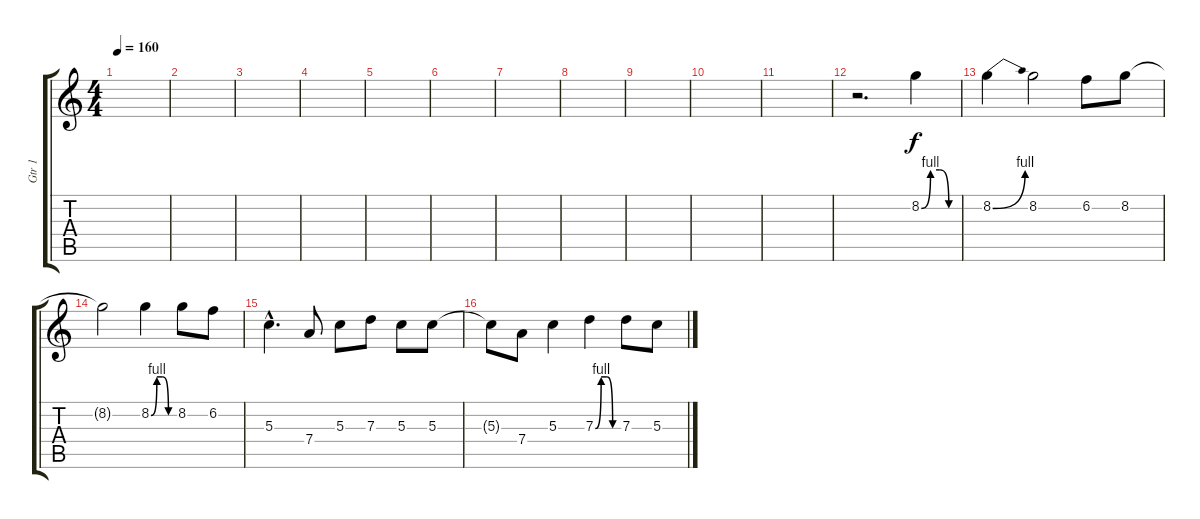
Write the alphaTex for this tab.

\track ("Gtr 1" "Gtr 1") {instrument distortionguitar}
\staff {score tabs}
\tuning (E4 B3 G3 D3 A2 E2) {hide}
\ts (4 4)
\tempo 160
\clef g2
\ks c
|
|
|
|
|
|
|
|
|
|
|
r.2{d} 8.2{be (custom 0 0 15 4 30 4 45 0 60 0)}.4 |
8.2{be (bend 0 0 60 4)}.4 8.2.2 6.2.8 8.2.8 |
8.2{t}.2 8.2{be (custom 0 0 15 4 30 4 45 0 60 0)}.4 8.2.8 6.2.8 |
5.3{hac}.4{d} 7.4.8 5.3.8 7.3.8 5.3.8 5.3.8 |
5.3{t}.8 7.4.8 5.3.4 7.3{be (custom 0 0 15 4 30 4 45 0 60 0)}.4 7.3.8 5.3.8
